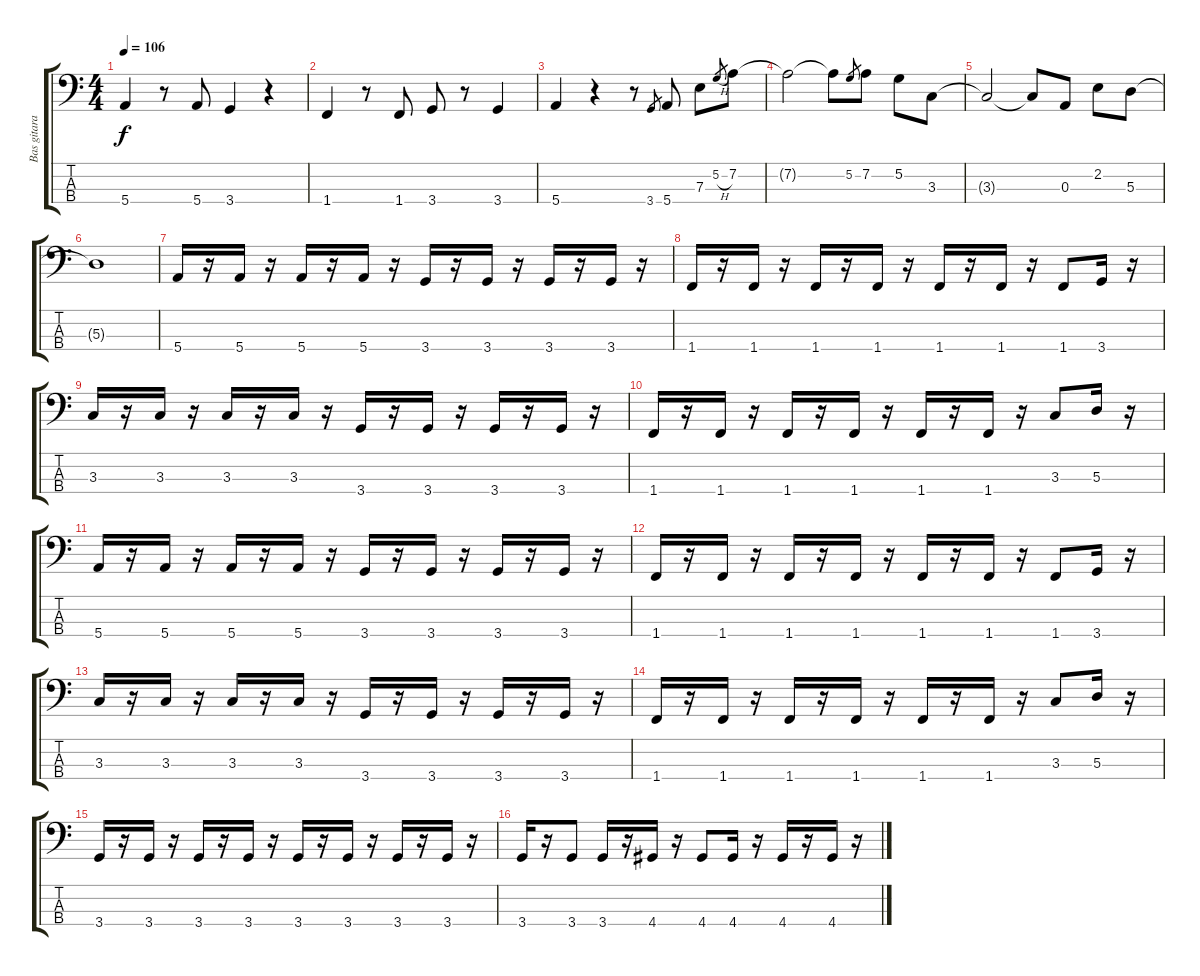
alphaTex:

\track ("Bas gitara" "Bas gitara") {instrument electricbassfinger}
\staff {score tabs}
\tuning (G2 D2 A1 E1) {hide}
\ts (4 4)
\tempo 106
\clef f4
\ks c
5.4{t}.4{dy f} r.8 5.4.8 3.4.4 r.4 |
1.4.4 r.8 1.4.8 3.4.8 r.8 3.4.4 |
5.4.4 r.4 r.8 3.4.8{gr} 5.4.8 7.3.8 5.2{h}.8{gr} 7.2.8 |
7.2{t}.2 7.2{t}.8 5.2.8{gr} 7.2.8 5.2.8 3.3.8 |
3.3{t}.2 3.3{t}.8 0.3.8 2.2.8 5.3.8 |
5.3{t}.1 |
5.4.16 r.16 5.4.16 r.16 5.4.16 r.16 5.4.16 r.16 3.4.16 r.16 3.4.16 r.16 3.4.16 r.16 3.4.16 r.16 |
1.4.16 r.16 1.4.16 r.16 1.4.16 r.16 1.4.16 r.16 1.4.16 r.16 1.4.16 r.16 1.4.8 3.4.16 r.16 |
3.3.16 r.16 3.3.16 r.16 3.3.16 r.16 3.3.16 r.16 3.4.16 r.16 3.4.16 r.16 3.4.16 r.16 3.4.16 r.16 |
1.4.16 r.16 1.4.16 r.16 1.4.16 r.16 1.4.16 r.16 1.4.16 r.16 1.4.16 r.16 3.3.8 5.3.16 r.16 |
5.4.16 r.16 5.4.16 r.16 5.4.16 r.16 5.4.16 r.16 3.4.16 r.16 3.4.16 r.16 3.4.16 r.16 3.4.16 r.16 |
1.4.16 r.16 1.4.16 r.16 1.4.16 r.16 1.4.16 r.16 1.4.16 r.16 1.4.16 r.16 1.4.8 3.4.16 r.16 |
3.3.16 r.16 3.3.16 r.16 3.3.16 r.16 3.3.16 r.16 3.4.16 r.16 3.4.16 r.16 3.4.16 r.16 3.4.16 r.16 |
1.4.16 r.16 1.4.16 r.16 1.4.16 r.16 1.4.16 r.16 1.4.16 r.16 1.4.16 r.16 3.3.8 5.3.16 r.16 |
3.4.16 r.16 3.4.16 r.16 3.4.16 r.16 3.4.16 r.16 3.4.16 r.16 3.4.16 r.16 3.4.16 r.16 3.4.16 r.16 |
3.4.16 r.16 3.4.8 3.4.16 r.16 4.4.16 r.16 4.4.8 4.4.16 r.16 4.4.16 r.16 4.4.16 r.16
